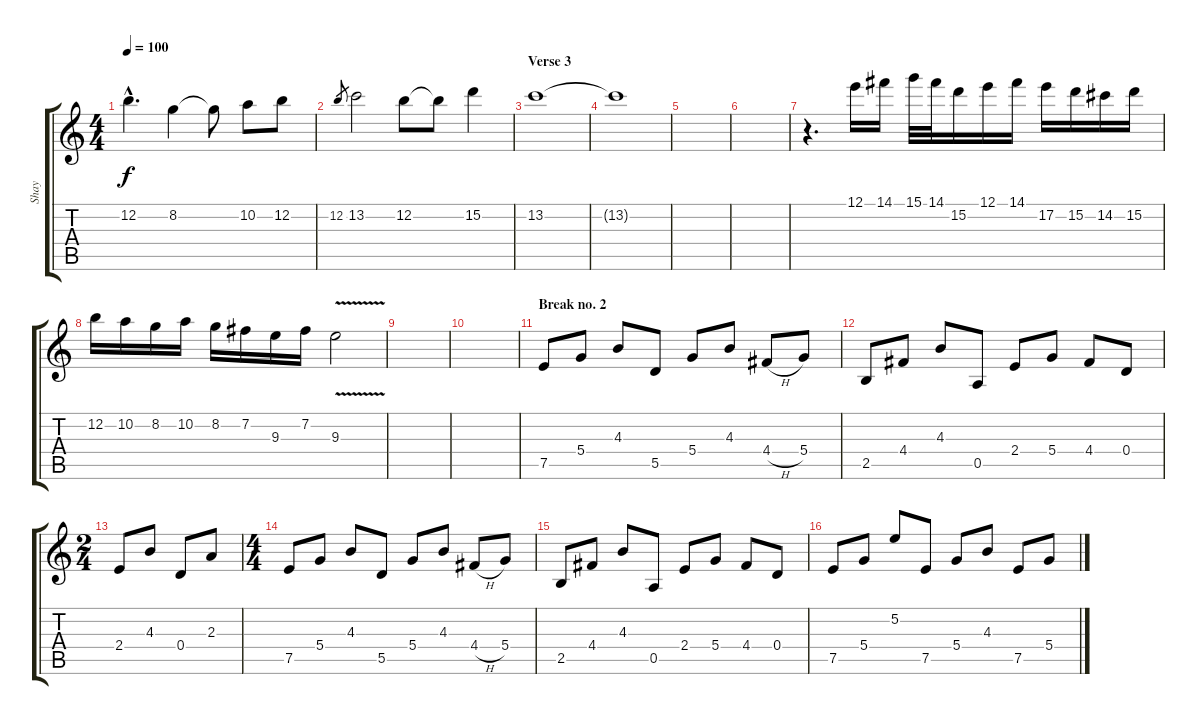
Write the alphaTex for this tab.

\track ("Shay" "Shay") {instrument distortionguitar}
\staff {score tabs}
\tuning (E4 B3 G3 D3 A2 E2) {hide}
\ts (4 4)
\tempo 100
\clef g2
\ks c
12.2{hac}.4{d dy f} 8.2.4 8.2{t}.8 10.2.8 12.2.8 |
12.2.8{gr} 13.2.2 12.2.8 12.2{t}.8 15.2.4 |
\section ("" "Verse 3")
13.2.1{volume 4} |
13.2{t}.1 |
|
|
r.4{d} 12.1.16 14.1.16 15.1.32 14.1.32 15.2.16 12.1.16 14.1.16 17.2.16 15.2.16 14.2.16 15.2.16 |
12.2.16 10.2.16 8.2.16 10.2.16 8.2.16 7.2.16 9.3.16 7.2.16 9.3{v}.2 |
|
|
\section ("" "Break no. 2")
7.5.8{instrument acousticguitarsteel} 5.4.8 4.3.8 5.5.8 5.4.8 4.3.8 4.4{h}.8 5.4.8 |
2.5.8 4.4.8 4.3.8 0.5.8 2.4.8 5.4.8 4.4.8 0.4.8 |
\ts (2 4)
2.4.8 4.3.8 0.4.8 2.3.8 |
\ts (4 4)
7.5.8{instrument acousticguitarsteel} 5.4.8 4.3.8 5.5.8 5.4.8 4.3.8 4.4{h}.8 5.4.8 |
2.5.8 4.4.8 4.3.8 0.5.8 2.4.8 5.4.8 4.4.8 0.4.8 |
7.5.8 5.4.8 5.2.8 7.5.8 5.4.8 4.3.8 7.5.8 5.4.8
